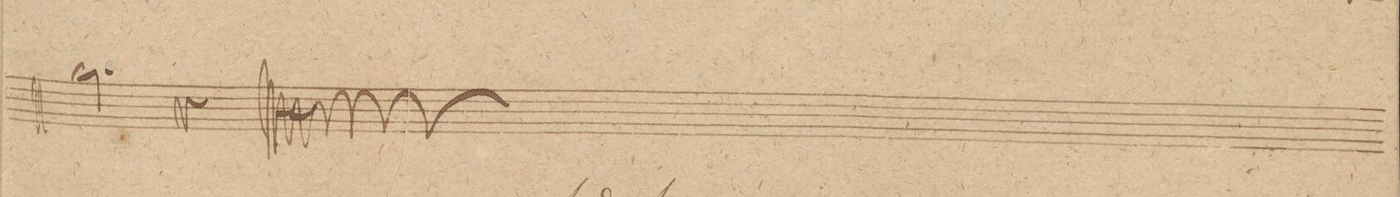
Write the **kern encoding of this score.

**kern	**dynam
*I"Clarnetto 1mo in A.	*
*clefG2	*
*k[f#c#g#]	*
*met(c)	*
*M4/4	*
2.ee\	.
4r	.
==	==
*-	*-
